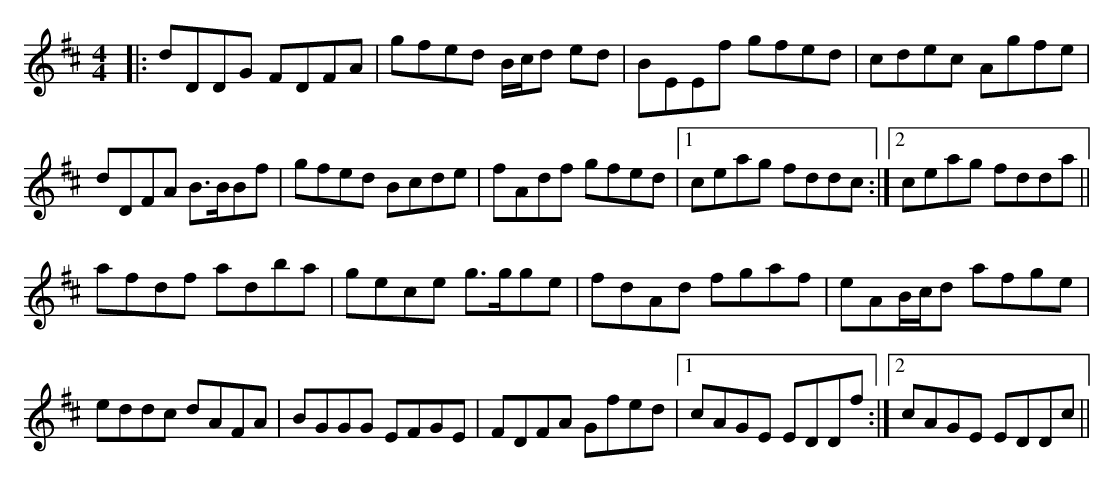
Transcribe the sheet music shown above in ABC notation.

X:1
M:4/4
K:D
|:dDDG FDFA|gfed B/c/d ed|BEEf gfed|cdec Agfe|
dDFA B>BBf|gfed Bcde|fAdf gfed|1 ceag fddc:|2 ceag fdda||
afdf adba|gece g>gge|fdAd fgaf|eAB/c/d afge|
eddc dAFA|BGGG EFGE|FDFA Gfed|1 cAGE EDDf:|2 cAGE EDDc||
